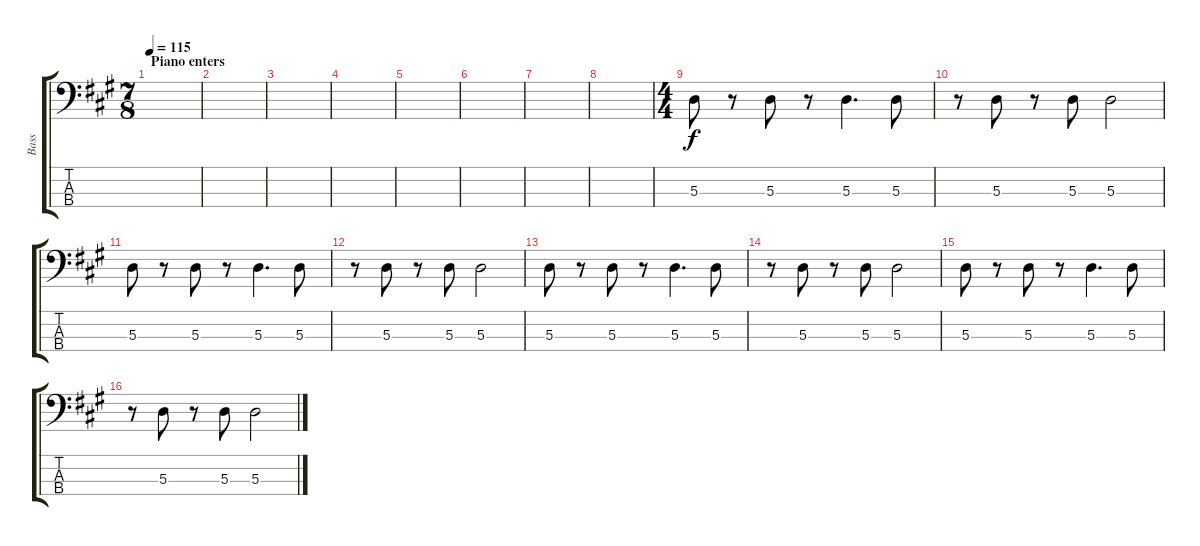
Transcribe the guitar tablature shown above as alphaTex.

\track ("Bass" "Bass") {instrument electricbassfinger}
\staff {score tabs}
\tuning (G2 D2 A1 D1) {hide}
\ts (7 8)
\section ("" "Piano enters")
\tempo 115
\clef f4
\ks a
|
|
|
|
|
|
|
|
\ts (4 4)
5.3.8 r.8 5.3.8 r.8 5.3.4{d} 5.3.8 |
r.8 5.3.8 r.8 5.3.8 5.3.2 |
5.3.8 r.8 5.3.8 r.8 5.3.4{d} 5.3.8 |
r.8 5.3.8 r.8 5.3.8 5.3.2 |
5.3.8 r.8 5.3.8 r.8 5.3.4{d} 5.3.8 |
r.8 5.3.8 r.8 5.3.8 5.3.2 |
5.3.8 r.8 5.3.8 r.8 5.3.4{d} 5.3.8 |
r.8 5.3.8 r.8 5.3.8 5.3.2
